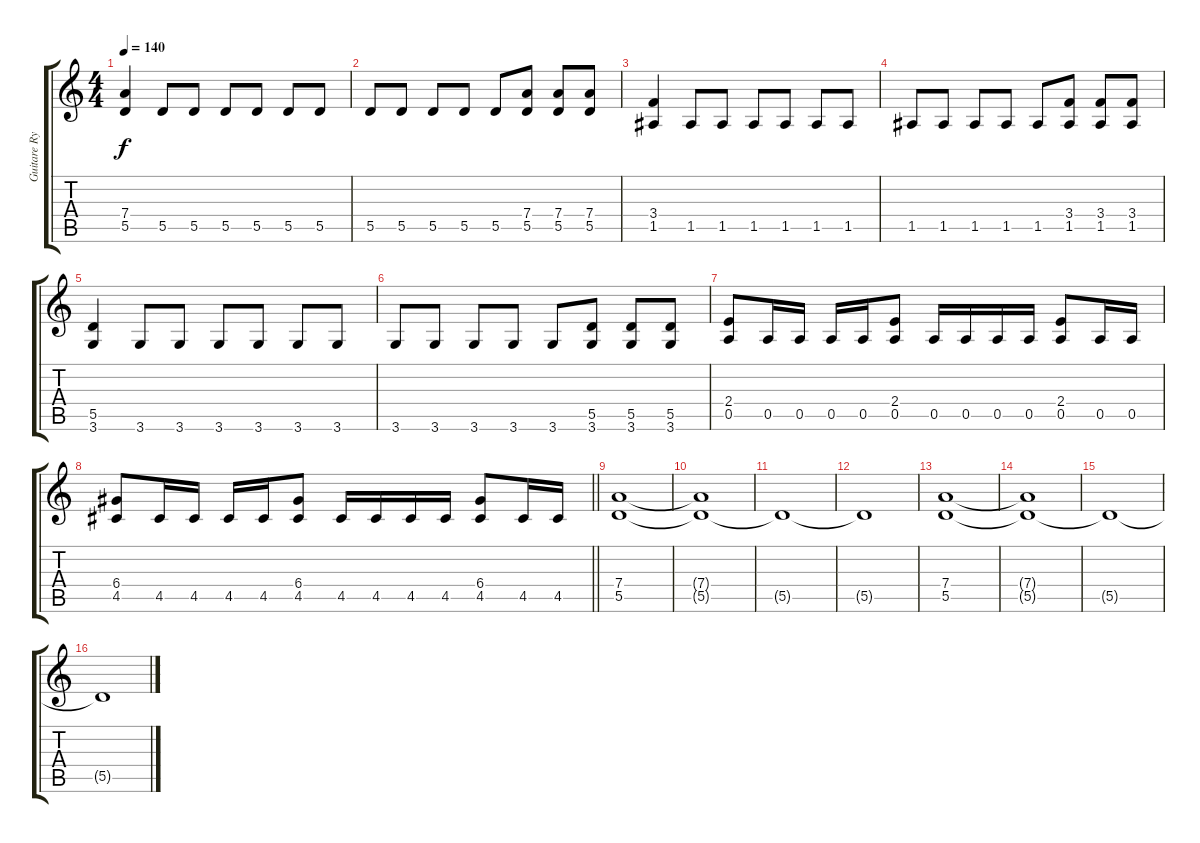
\track ("Guitare Rythme" "Guitare Ry") {instrument distortionguitar}
\staff {score tabs}
\tuning (E4 B3 G3 D3 A2 E2) {hide}
\ts (4 4)
\tempo 140
\clef g2
\ks c
(7.4 5.5).4{dy f} 5.5.8 5.5.8 5.5.8 5.5.8 5.5.8 5.5.8 |
5.5.8 5.5.8 5.5.8 5.5.8 5.5.8 (7.4 5.5).8 (7.4 5.5).8 (7.4 5.5).8 |
(3.4 1.5).4 1.5.8 1.5.8 1.5.8 1.5.8 1.5.8 1.5.8 |
1.5.8 1.5.8 1.5.8 1.5.8 1.5.8 (3.4 1.5).8 (3.4 1.5).8 (3.4 1.5).8 |
(5.5 3.6).4 3.6.8 3.6.8 3.6.8 3.6.8 3.6.8 3.6.8 |
3.6.8 3.6.8 3.6.8 3.6.8 3.6.8 (5.5 3.6).8 (5.5 3.6).8 (5.5 3.6).8 |
(2.4 0.5).8 0.5.16 0.5.16 0.5.16 0.5.16 (2.4 0.5).8 0.5.16 0.5.16 0.5.16 0.5.16 (2.4 0.5).8 0.5.16 0.5.16 |
\barLineRight lightlight
(6.4 4.5).8 4.5.16 4.5.16 4.5.16 4.5.16 (6.4 4.5).8 4.5.16 4.5.16 4.5.16 4.5.16 (6.4 4.5).8 4.5.16 4.5.16 |
(7.4 5.5).1 |
(7.4{t} 5.5{t}).1 |
5.5{t}.1 |
5.5{t}.1 |
(7.4 5.5).1 |
(7.4{t} 5.5{t}).1 |
5.5{t}.1 |
5.5{t}.1
